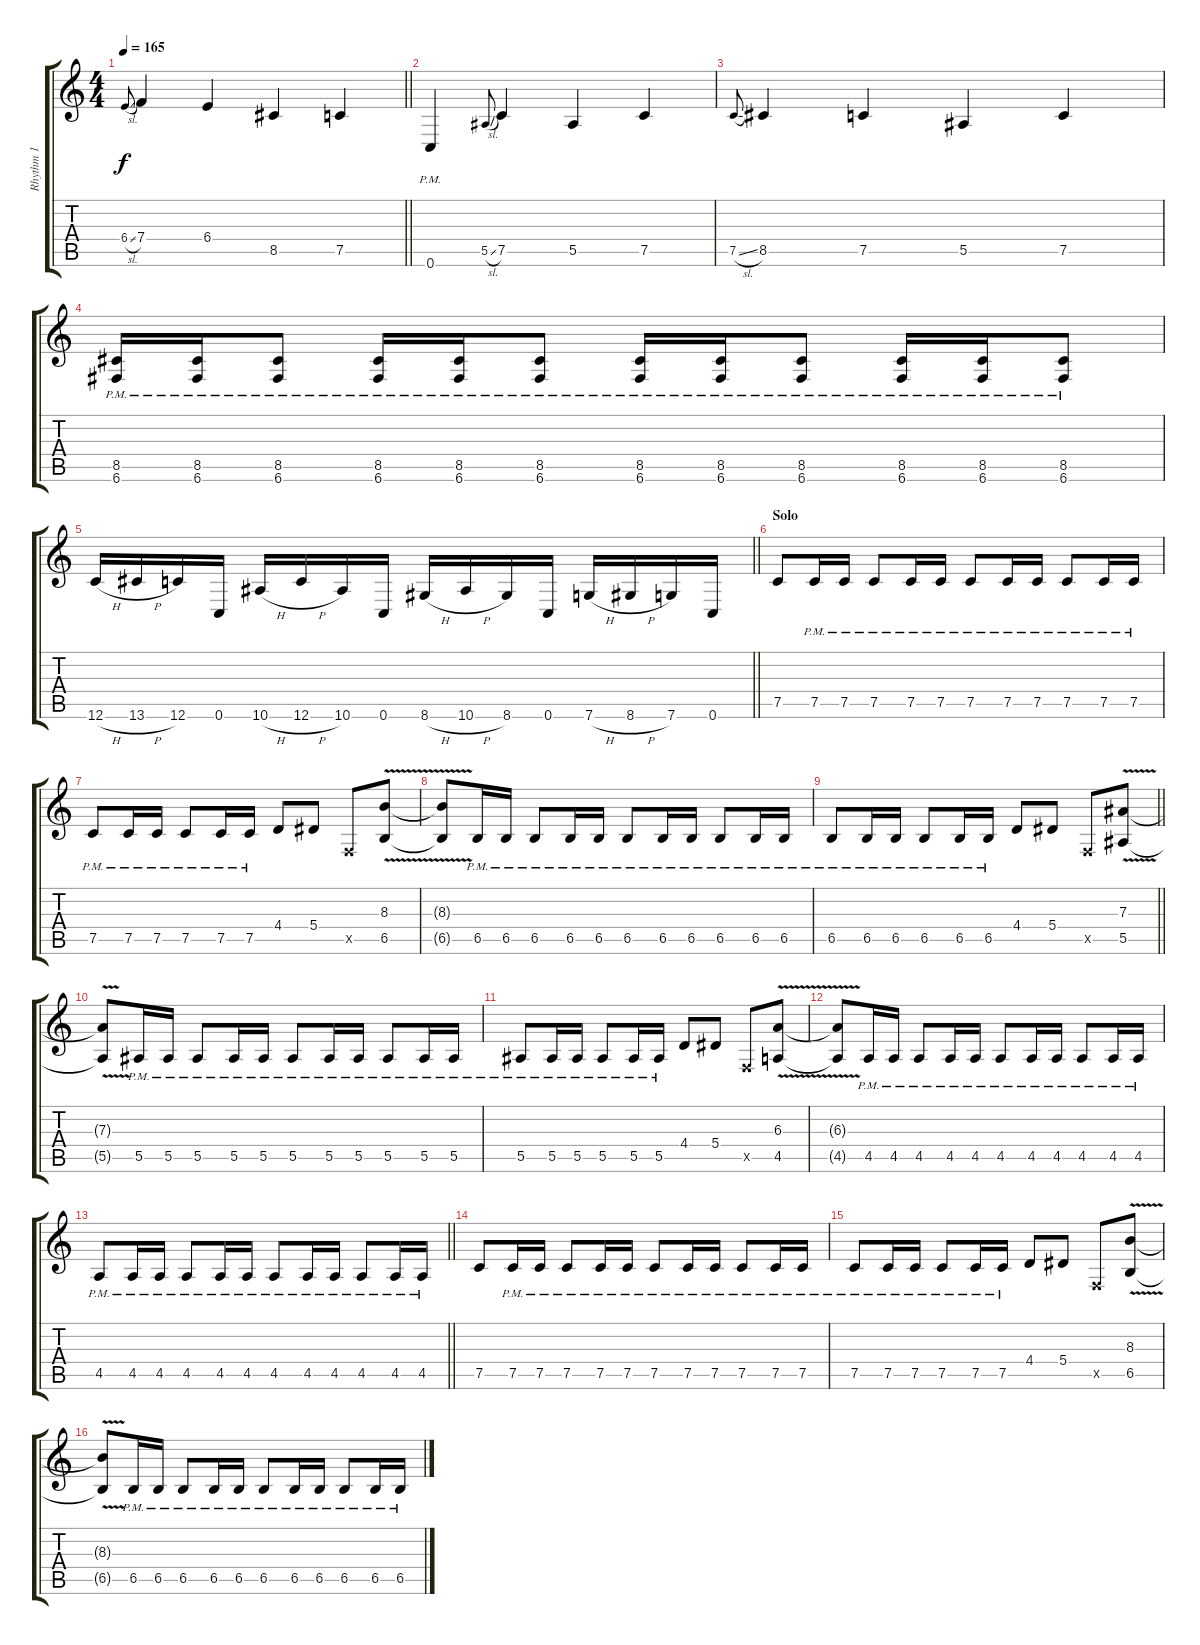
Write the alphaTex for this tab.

\track ("Rhythm 1" "Rhythm 1") {instrument distortionguitar}
\staff {score tabs}
\tuning (C4 G3 Eb3 Bb2 F2 C2) {hide}
\ts (4 4)
\tempo 165
\clef g2
\barLineRight lightlight
\ks c
6.4{sl}.8{gr onbeat dy f} 7.4.4 6.4.4 8.5.4 7.5.4 |
0.6{pm}.4 5.5{sl}.8{gr onbeat} 7.5.4 5.5.4 7.5.4 |
7.5{sl}.8{gr onbeat} 8.5.4 7.5.4 5.5.4 7.5.4 |
(8.5{pm} 6.6{pm}).16 (8.5{pm} 6.6{pm}).16 (8.5{pm} 6.6{pm}).8 (8.5{pm} 6.6{pm}).16 (8.5{pm} 6.6{pm}).16 (8.5{pm} 6.6{pm}).8 (8.5{pm} 6.6{pm}).16 (8.5{pm} 6.6{pm}).16 (8.5{pm} 6.6{pm}).8 (8.5{pm} 6.6{pm}).16 (8.5{pm} 6.6{pm}).16 (8.5{pm} 6.6{pm}).8 |
\barLineRight lightlight
12.6{h}.16 13.6{h}.16 12.6.16 0.6.16 10.6{h}.16 12.6{h}.16 10.6.16 0.6.16 8.6{h}.16 10.6{h}.16 8.6.16 0.6.16 7.6{h}.16 8.6{h}.16 7.6.16 0.6.16 |
\section ("" "Solo")
7.5.8 7.5{pm}.16 7.5{pm}.16 7.5{pm}.8 7.5{pm}.16 7.5{pm}.16 7.5{pm}.8 7.5{pm}.16 7.5{pm}.16 7.5{pm}.8 7.5{pm}.16 7.5{pm}.16 |
7.5{pm}.8 7.5{pm}.16 7.5{pm}.16 7.5{pm}.8 7.5{pm}.16 7.5{pm}.16 4.4.8 5.4.8 0.5{x}.8 (8.3{v} 6.5{v}).8 |
(8.3{t} 6.5{t}).8 6.5{pm}.16 6.5{pm}.16 6.5{pm}.8 6.5{pm}.16 6.5{pm}.16 6.5{pm}.8 6.5{pm}.16 6.5{pm}.16 6.5{pm}.8 6.5{pm}.16 6.5{pm}.16 |
\barLineRight lightlight
6.5{pm}.8 6.5{pm}.16 6.5{pm}.16 6.5{pm}.8 6.5{pm}.16 6.5{pm}.16 4.4.8 5.4.8 0.5{x}.8 (7.3{v} 5.5{v}).8 |
(7.3{t} 5.5{t}).8 5.5{pm}.16 5.5{pm}.16 5.5{pm}.8 5.5{pm}.16 5.5{pm}.16 5.5{pm}.8 5.5{pm}.16 5.5{pm}.16 5.5{pm}.8 5.5{pm}.16 5.5{pm}.16 |
5.5{pm}.8 5.5{pm}.16 5.5{pm}.16 5.5{pm}.8 5.5{pm}.16 5.5{pm}.16 4.4.8 5.4.8 0.5{x}.8 (6.3{v} 4.5{v}).8 |
(6.3{t} 4.5{t}).8 4.5{pm}.16 4.5{pm}.16 4.5{pm}.8 4.5{pm}.16 4.5{pm}.16 4.5{pm}.8 4.5{pm}.16 4.5{pm}.16 4.5{pm}.8 4.5{pm}.16 4.5{pm}.16 |
\barLineRight lightlight
4.5{pm}.8 4.5{pm}.16 4.5{pm}.16 4.5{pm}.8 4.5{pm}.16 4.5{pm}.16 4.5{pm}.8 4.5{pm}.16 4.5{pm}.16 4.5{pm}.8 4.5{pm}.16 4.5{pm}.16 |
7.5.8 7.5{pm}.16 7.5{pm}.16 7.5{pm}.8 7.5{pm}.16 7.5{pm}.16 7.5{pm}.8 7.5{pm}.16 7.5{pm}.16 7.5{pm}.8 7.5{pm}.16 7.5{pm}.16 |
7.5{pm}.8 7.5{pm}.16 7.5{pm}.16 7.5{pm}.8 7.5{pm}.16 7.5{pm}.16 4.4.8 5.4.8 0.5{x}.8 (8.3{v} 6.5{v}).8 |
(8.3{t} 6.5{t}).8 6.5{pm}.16 6.5{pm}.16 6.5{pm}.8 6.5{pm}.16 6.5{pm}.16 6.5{pm}.8 6.5{pm}.16 6.5{pm}.16 6.5{pm}.8 6.5{pm}.16 6.5{pm}.16
